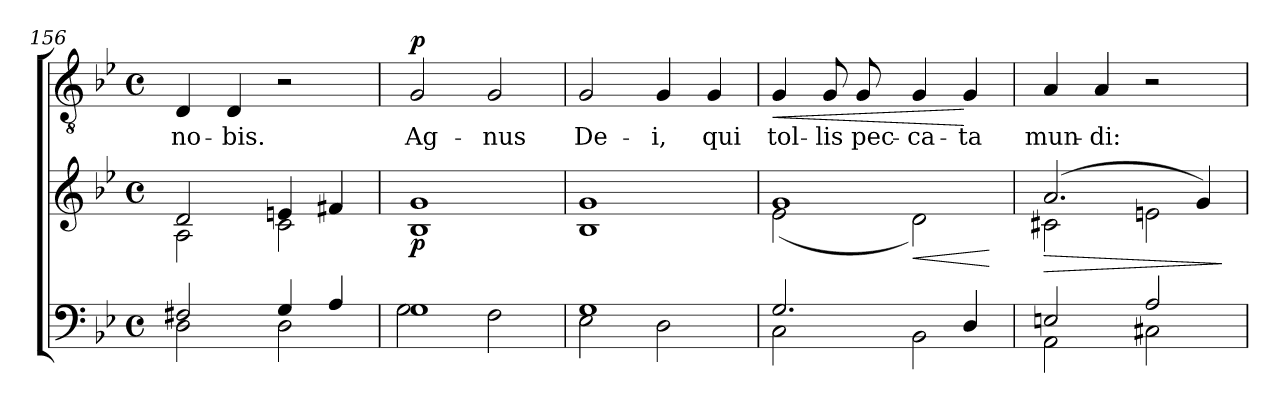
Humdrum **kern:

**kern	**kern	**dynam	**kern	**text	**dynam
*part2	*part2	*part2	*part1	*part1	*part1
*staff3	*staff2	*staff2/3	*staff1	*staff1	*staff1
!!LO:LB:g=z
*clefF4	*clefG2	*	*clefGv2	*	*
*k[b-e-]	*k[b-e-]	*	*k[b-e-]	*	*
*B-:	*B-:	*	*B-:	*	*
*M4/4	*M4/4	*	*M4/4	*	*
*met(c)	*met(c)	*	*met(c)	*	*
=156	=156	=156	=156	=156	=156
*^	*^	*	*	*	*
!	!	!	!	!	!	!LO:LY:b	!
2F#X/	2D\	2d/	2A\	.	4D/	no-	.
!	!	!	!	!	!	!LO:LY:b	!
.	.	.	.	.	4D/	-bis.	.
4G/	2D\	4en/	2c\	.	2r	.	.
4A/	.	4f#X/	.	.	.	.	.
=157	=157	=157	=157	=157	=157	=157	=157
!	!	!	!	!LO:DY:b	!	!LO:LY:b	!LO:DY:a
1G	2G\	1g	1B-	p	2G/	Ag-	p
!	!	!	!	!	!	!LO:LY:b	!
.	2F\	.	.	.	2G/	-nus	.
=158	=158	=158	=158	=158	=158	=158	=158
!	!	!	!	!	!	!LO:LY:b	!
1G	2E-\	1g	1B-	.	2G/	De-	.
!	!	!	!	!	!	!LO:LY:b	!
.	2D\	.	.	.	4G/	-i,	.
!	!	!	!	!	!	!LO:LY:b	!
.	.	.	.	.	4G/	qui	.
=159	=159	=159	=159	=159	=159	=159	=159
!	!	!	!	!	!	!LO:LY:b	!LO:HP:b
2.G/	2C\	1g	(<2e-\	.	4G/	tol-	<
!	!	!	!	!	!	!LO:LY:b	!
.	.	.	.	.	8G/	-lis	.
!	!	!	!	!	!	!LO:LY:b	!
.	.	.	.	.	8G/	pec-	.
!	!	!	!	!LO:HP:b	!	!LO:LY:b	!
.	2BB-\	.	2d\)	<	4G/	-ca-	.
!	!	!	!	!	!	!LO:LY:b	!
4D/	.	.	.	.	4G/	-ta	[
*v	*v	*	*	*	*	*	*
*	*v	*v	*	*	*	*
.	.	[	.	.	.
=160	=160	=160	=160	=160	=160
*^	*	*	*	*	*
!	!	!	!LO:HP:b	!	!LO:LY:b	!
*	*	*^	*	*	*	*
2En/	2AA\	(2.a/	2c#X\	>	4A/	mun-	.
!	!	!	!	!	!	!LO:LY:b	!
.	.	.	.	.	4A/	-di:	.
2A/	2C#X\	.	2en\	.	2r	.	.
.	.	4g/)	.	.	.	.	.
*v	*v	*	*	*	*	*	*
*	*v	*v	*	*	*	*
.	.	]	.	.	.
=	=	=	=	=	=
*-	*-	*-	*-	*-	*-
